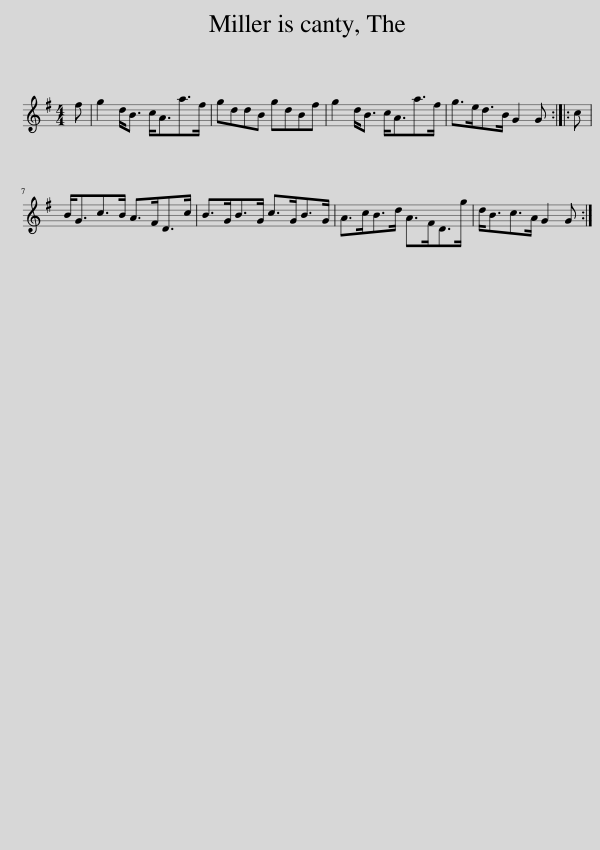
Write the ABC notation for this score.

X:1
L:1/8
M:4/4
I:linebreak $
K:G
V:1 treble
V:1
 f | g2 d<B c<Aa>f | gddB gdBf | g2 d<B c<Aa>f | g>ed>B G2 G :: %5
 c |$ B<Gc>B A>FD>c | B>GB>G c>GB>G | A>cB>d A>FD>g | d<Bc>A G2 G :| %10
